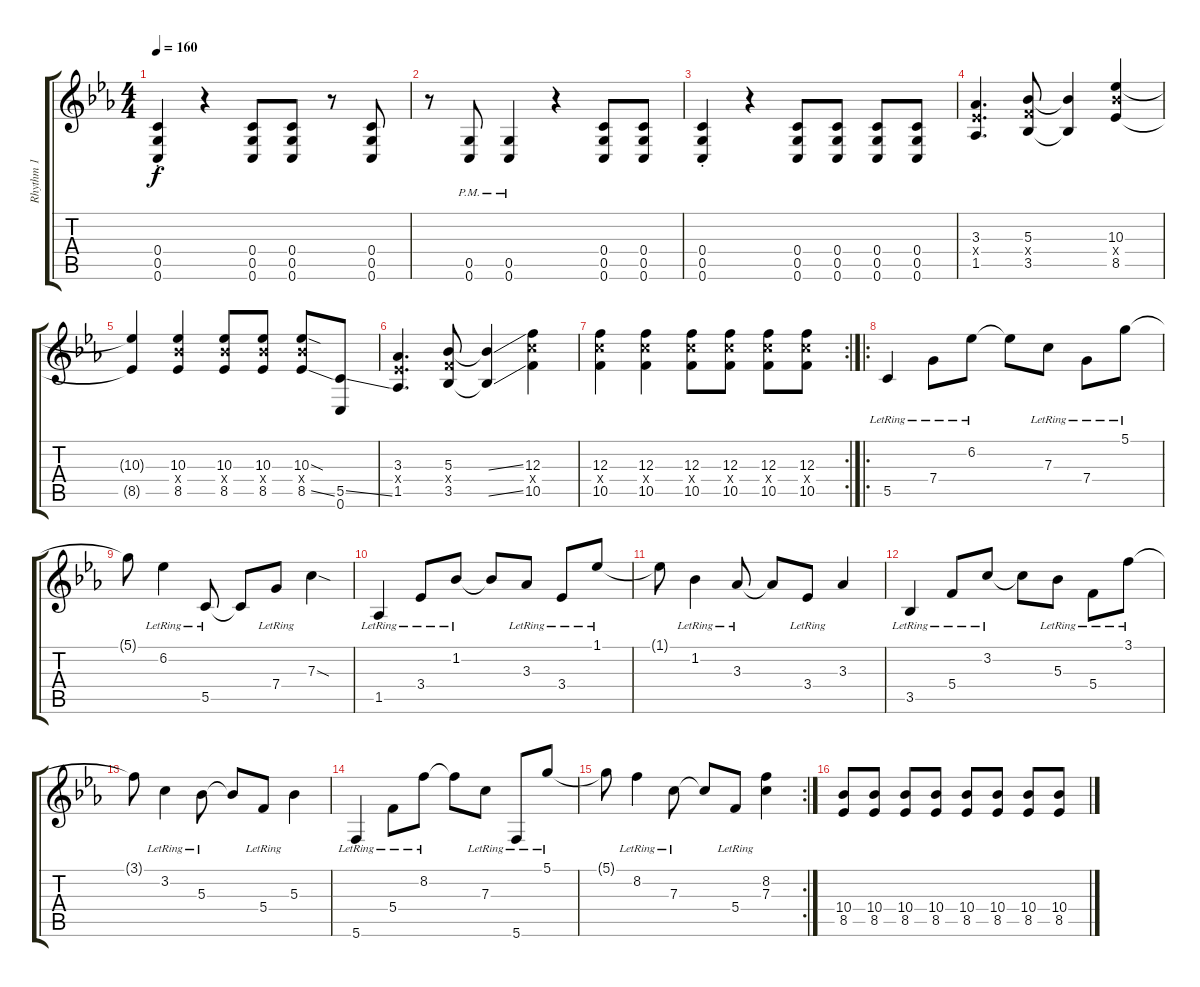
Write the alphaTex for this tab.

\track ("Rhythm 1" "Rhythm 1") {instrument distortionguitar}
\staff {score tabs}
\tuning (D4 A3 F3 C3 G2 C2) {hide}
\ts (4 4)
\tempo 160
\clef g2
\ks eb
(0.4{st} 0.5{st} 0.6{st}).4{dy f} r.4 (0.4 0.5 0.6).8 (0.4 0.5 0.6).8 r.8 (0.4 0.5 0.6).8 |
r.8 (0.5{pm} 0.6{pm}).8 (0.5{pm} 0.6{pm}).4 r.4 (0.4 0.5 0.6).8 (0.4 0.5 0.6).8 |
(0.4{st} 0.5{st} 0.6{st}).4 r.4 (0.4 0.5 0.6).8 (0.4 0.5 0.6).8 (0.4 0.5 0.6).8 (0.4 0.5 0.6).8 |
(3.3 3.4{x} 1.5).4{d} (5.3 5.4{x} 3.5).8 (5.3{t} 3.5{t}).4 (10.3 10.4{x} 8.5).4 |
(10.3{t} 8.5{t}).4 (10.3 10.4{x} 8.5).4 (10.3 10.4{x} 8.5).8 (10.3 10.4{x} 8.5).8 (10.3{sod} 10.4{x} 8.5{ss}).8 (5.5{ss} 0.6).8 |
(3.3 3.4{x} 1.5).4{d} (5.3 5.4{x} 3.5).8 (5.3{ss t} 3.5{ss t}).4 (12.3 12.4{x} 10.5).4 |
\rc 2
(12.3 12.4{x} 10.5).4 (12.3 12.4{x} 10.5).4 (12.3 12.4{x} 10.5).8 (12.3 12.4{x} 10.5).8 (12.3 12.4{x} 10.5).8 (12.3 12.4{x} 10.5).8 |
\ro
5.5{lr}.4 7.4{lr}.8 6.2{lr}.8 6.2{t}.8 7.3{lr}.8 7.4{lr}.8 5.1{lr}.8 |
5.1{t}.8 6.2{lr}.4 5.5{lr}.8 5.5{t}.8 7.4{lr}.8 7.3{sod}.4 |
1.5{lr}.4 3.4{lr}.8 1.2{lr}.8 1.2{t}.8 3.3{lr}.8 3.4{lr}.8 1.1{lr}.8 |
1.1{t}.8 1.2{lr}.4 3.3{lr}.8 3.3{t}.8 3.4{lr}.8 3.3.4 |
3.5{lr}.4 5.4{lr}.8 3.2{lr}.8 3.2{t}.8 5.3{lr}.8 5.4{lr}.8 3.1{lr}.8 |
3.1{t}.8 3.2{lr}.4 5.3{lr}.8 5.3{t}.8 5.4{lr}.8 5.3.4 |
5.6{lr}.4 5.4{lr}.8 8.2{lr}.8 8.2{t}.8 7.3{lr}.8 5.6{lr}.8 5.1{lr}.8 |
\rc 2
5.1{t}.8 8.2{lr}.4 7.3{lr}.8 7.3{t}.8 5.4{lr}.8 (8.2 7.3).4 |
(10.4 8.5).8 (10.4 8.5).8 (10.4 8.5).8 (10.4 8.5).8 (10.4 8.5).8 (10.4 8.5).8 (10.4 8.5).8 (10.4 8.5).8
